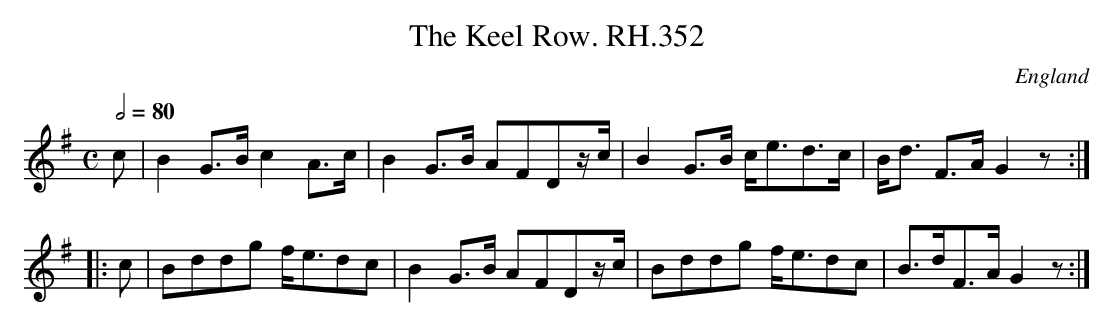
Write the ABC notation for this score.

X:1
T:Keel Row. RH.352, The
O:England
M:C
L:1/8
Q:2/4=80
K:G
c|B2G>B c2A>c|B2G>B AFDz/c/|\
B2G>B c<ed>c|B<d F>A G2z:|
|:c|Bddg f<edc|B2G>B AFDz/c/|\
Bddg f<edc|B>dF>A G2z:|
